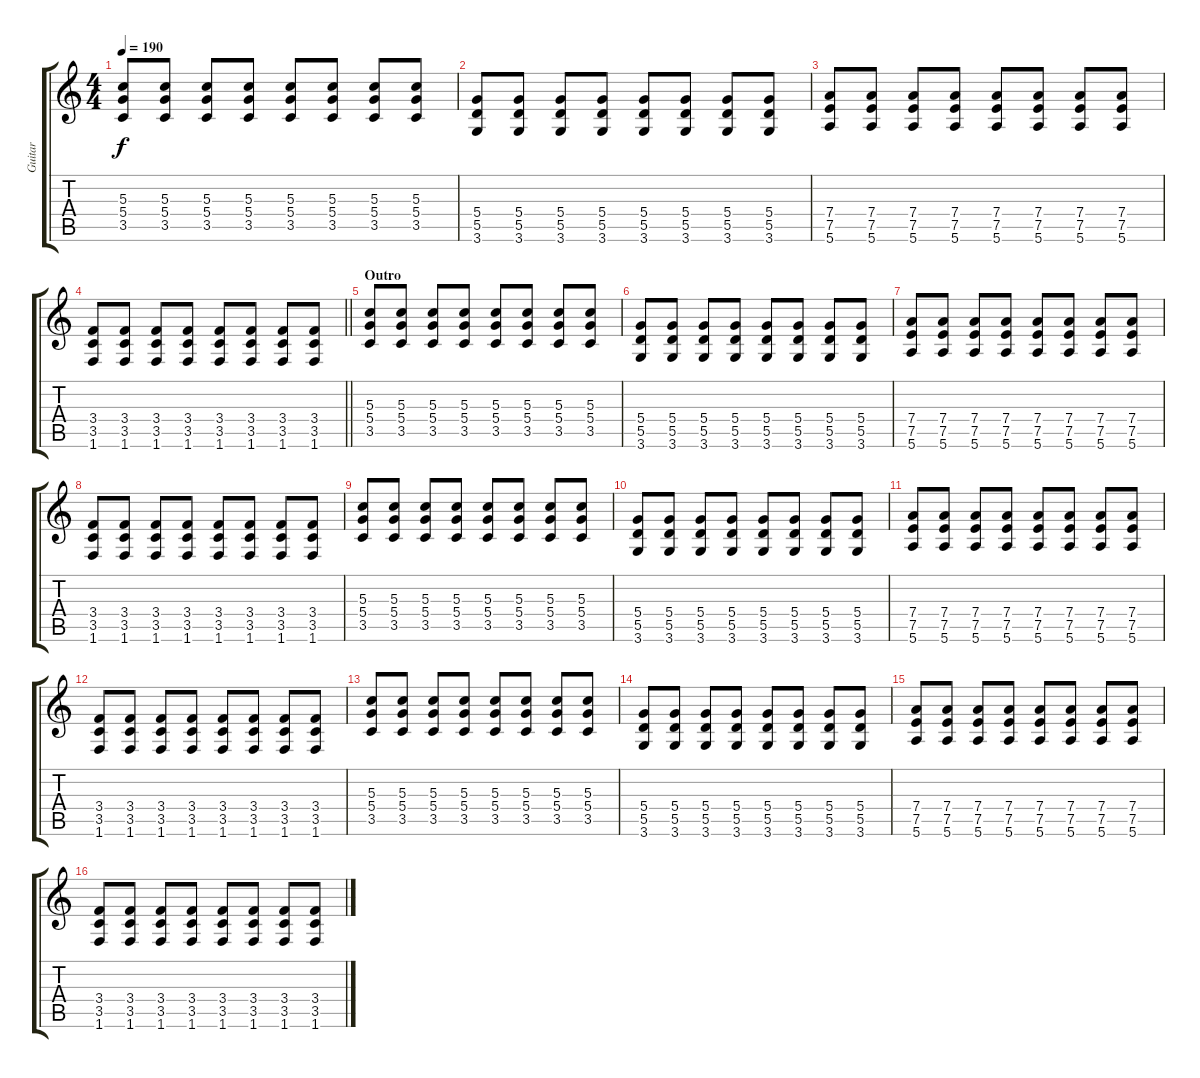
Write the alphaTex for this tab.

\track ("Guitar" "Guitar") {instrument distortionguitar}
\staff {score tabs}
\tuning (E4 B3 G3 D3 A2 E2) {hide}
\ts (4 4)
\tempo 190
\clef g2
\ks c
(5.3 5.4 3.5).8{dy f} (5.3 5.4 3.5).8 (5.3 5.4 3.5).8 (5.3 5.4 3.5).8 (5.3 5.4 3.5).8 (5.3 5.4 3.5).8 (5.3 5.4 3.5).8 (5.3 5.4 3.5).8 |
(5.4 5.5 3.6).8 (5.4 5.5 3.6).8 (5.4 5.5 3.6).8 (5.4 5.5 3.6).8 (5.4 5.5 3.6).8 (5.4 5.5 3.6).8 (5.4 5.5 3.6).8 (5.4 5.5 3.6).8 |
(7.4 7.5 5.6).8 (7.4 7.5 5.6).8 (7.4 7.5 5.6).8 (7.4 7.5 5.6).8 (7.4 7.5 5.6).8 (7.4 7.5 5.6).8 (7.4 7.5 5.6).8 (7.4 7.5 5.6).8 |
\barLineRight lightlight
(3.4 3.5 1.6).8 (3.4 3.5 1.6).8 (3.4 3.5 1.6).8 (3.4 3.5 1.6).8 (3.4 3.5 1.6).8 (3.4 3.5 1.6).8 (3.4 3.5 1.6).8 (3.4 3.5 1.6).8 |
\section ("" "Outro")
(5.3 5.4 3.5).8 (5.3 5.4 3.5).8 (5.3 5.4 3.5).8 (5.3 5.4 3.5).8 (5.3 5.4 3.5).8 (5.3 5.4 3.5).8 (5.3 5.4 3.5).8 (5.3 5.4 3.5).8 |
(5.4 5.5 3.6).8 (5.4 5.5 3.6).8 (5.4 5.5 3.6).8 (5.4 5.5 3.6).8 (5.4 5.5 3.6).8 (5.4 5.5 3.6).8 (5.4 5.5 3.6).8 (5.4 5.5 3.6).8 |
(7.4 7.5 5.6).8 (7.4 7.5 5.6).8 (7.4 7.5 5.6).8 (7.4 7.5 5.6).8 (7.4 7.5 5.6).8 (7.4 7.5 5.6).8 (7.4 7.5 5.6).8 (7.4 7.5 5.6).8 |
(3.4 3.5 1.6).8 (3.4 3.5 1.6).8 (3.4 3.5 1.6).8 (3.4 3.5 1.6).8 (3.4 3.5 1.6).8 (3.4 3.5 1.6).8 (3.4 3.5 1.6).8 (3.4 3.5 1.6).8 |
(5.3 5.4 3.5).8 (5.3 5.4 3.5).8 (5.3 5.4 3.5).8 (5.3 5.4 3.5).8 (5.3 5.4 3.5).8 (5.3 5.4 3.5).8 (5.3 5.4 3.5).8 (5.3 5.4 3.5).8 |
(5.4 5.5 3.6).8 (5.4 5.5 3.6).8 (5.4 5.5 3.6).8 (5.4 5.5 3.6).8 (5.4 5.5 3.6).8 (5.4 5.5 3.6).8 (5.4 5.5 3.6).8 (5.4 5.5 3.6).8 |
(7.4 7.5 5.6).8 (7.4 7.5 5.6).8 (7.4 7.5 5.6).8 (7.4 7.5 5.6).8 (7.4 7.5 5.6).8 (7.4 7.5 5.6).8 (7.4 7.5 5.6).8 (7.4 7.5 5.6).8 |
(3.4 3.5 1.6).8 (3.4 3.5 1.6).8 (3.4 3.5 1.6).8 (3.4 3.5 1.6).8 (3.4 3.5 1.6).8 (3.4 3.5 1.6).8 (3.4 3.5 1.6).8 (3.4 3.5 1.6).8 |
(5.3 5.4 3.5).8 (5.3 5.4 3.5).8 (5.3 5.4 3.5).8 (5.3 5.4 3.5).8 (5.3 5.4 3.5).8 (5.3 5.4 3.5).8 (5.3 5.4 3.5).8 (5.3 5.4 3.5).8 |
(5.4 5.5 3.6).8 (5.4 5.5 3.6).8 (5.4 5.5 3.6).8 (5.4 5.5 3.6).8 (5.4 5.5 3.6).8 (5.4 5.5 3.6).8 (5.4 5.5 3.6).8 (5.4 5.5 3.6).8 |
(7.4 7.5 5.6).8 (7.4 7.5 5.6).8 (7.4 7.5 5.6).8 (7.4 7.5 5.6).8 (7.4 7.5 5.6).8 (7.4 7.5 5.6).8 (7.4 7.5 5.6).8 (7.4 7.5 5.6).8 |
(3.4 3.5 1.6).8 (3.4 3.5 1.6).8 (3.4 3.5 1.6).8 (3.4 3.5 1.6).8 (3.4 3.5 1.6).8 (3.4 3.5 1.6).8 (3.4 3.5 1.6).8 (3.4 3.5 1.6).8
